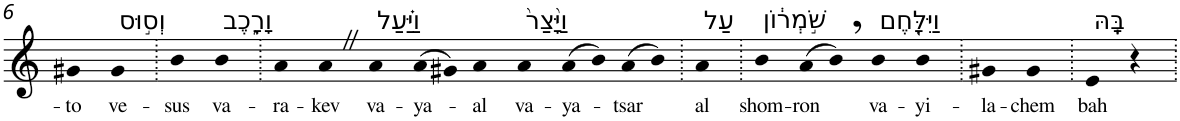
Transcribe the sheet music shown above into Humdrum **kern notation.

**kern	**text
*part1	*part1
*staff1	*staff1
*I"Piano	*
*I'Pno	*
!!LO:PB:g=z
*clefG2	*
*k[]	*
=6	=6
!	!LO:LY:b
4g#X	-to
!LO:TX:a:t=וְס֣וּס	!
!	!LO:LY:b
4g#	ve-
=7.	=7.
!	!LO:LY:b
4b	-sus
!LO:TX:a:t=וָרָ֑כֶב	!
!	!LO:LY:b
4b	va-
=8.	=8.
!	!LO:LY:b
4a	-ra-
!	!LO:LY:b
4aZ	-kev
!LO:TX:a:t=וַיַּ֗עַל	!
!	!LO:LY:b
4a	va-
!	!LO:LY:b
(>8a	-ya-
8g#X)	.
!	!LO:LY:b
4a	-al
!LO:TX:a:t=וַיָּ֙צַר֙	!
!	!LO:LY:b
4a	va-
!	!LO:LY:b
(>8a	-ya-
8b)	.
!	!LO:LY:b
(>8a	-tsar
8b)	.
=9.	=9.
!LO:TX:a:t=עַל	!
!	!LO:LY:b
4a	al
=10.	=10.
!LO:TX:a:t=שֹׁ֣מְר֔וֹן	!
!	!LO:LY:b
4b	shom-
!	!LO:LY:b
(>8a	-ron
8b,)	.
!LO:TX:a:t=וַיִּלָּ֖חֶם	!
!	!LO:LY:b
4b	va-
!	!LO:LY:b
4b	-yi-
=11.	=11.
!	!LO:LY:b
4g#X	-la-
!	!LO:LY:b
4g#	-chem
=12.	=12.
!LO:TX:a:t=בָּֽהּ	!
!	!LO:LY:b
4e	bah
4r	.
=.	=.
*-	*-
